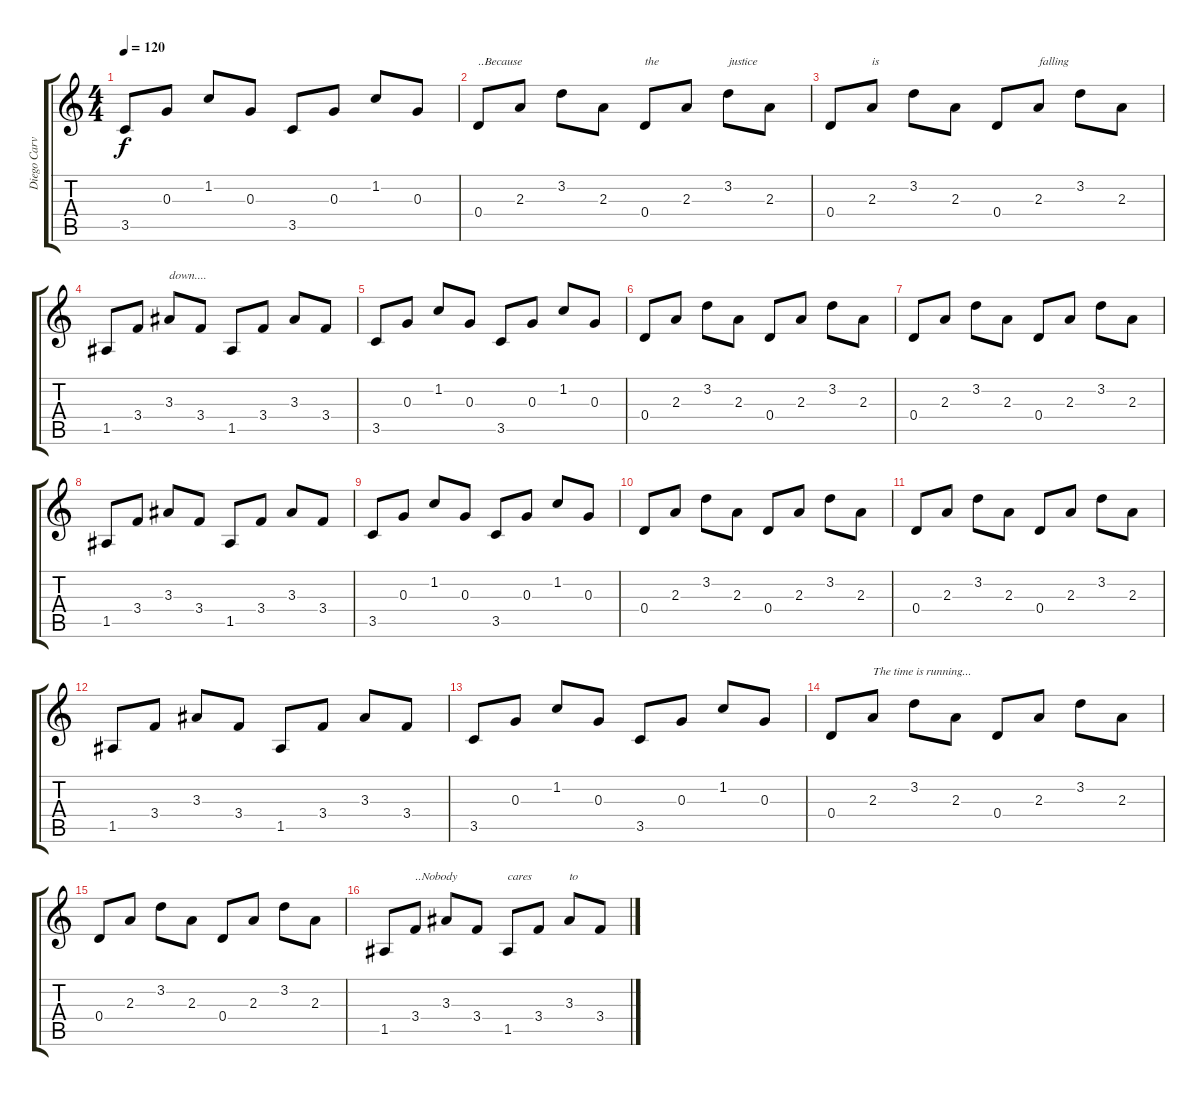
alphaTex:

\track ("Diego Carvalho - Clean Guitar" "Diego Carv") {instrument electricguitarmuted}
\staff {score tabs}
\tuning (E4 B3 G3 D3 A2 E2) {hide}
\ts (4 4)
\tempo 120
\clef g2
\ks c
3.5.8{dy f} 0.3.8 1.2.8 0.3.8 3.5.8 0.3.8 1.2.8 0.3.8 |
0.4.8{txt "..Because"} 2.3.8 3.2.8 2.3.8 0.4.8{txt "the"} 2.3.8 3.2.8{txt "justice"} 2.3.8 |
0.4.8 2.3.8{txt "is"} 3.2.8 2.3.8 0.4.8 2.3.8{txt "falling"} 3.2.8 2.3.8 |
1.5.8 3.4.8 3.3.8{txt "down...."} 3.4.8 1.5.8 3.4.8 3.3.8 3.4.8 |
3.5.8 0.3.8 1.2.8 0.3.8 3.5.8 0.3.8 1.2.8 0.3.8 |
0.4.8 2.3.8 3.2.8 2.3.8 0.4.8 2.3.8 3.2.8 2.3.8 |
0.4.8 2.3.8 3.2.8 2.3.8 0.4.8 2.3.8 3.2.8 2.3.8 |
1.5.8 3.4.8 3.3.8 3.4.8 1.5.8 3.4.8 3.3.8 3.4.8 |
3.5.8 0.3.8 1.2.8 0.3.8 3.5.8 0.3.8 1.2.8 0.3.8 |
0.4.8 2.3.8 3.2.8 2.3.8 0.4.8 2.3.8 3.2.8 2.3.8 |
0.4.8 2.3.8 3.2.8 2.3.8 0.4.8 2.3.8 3.2.8 2.3.8 |
1.5.8 3.4.8 3.3.8 3.4.8 1.5.8 3.4.8 3.3.8 3.4.8 |
3.5.8 0.3.8 1.2.8 0.3.8 3.5.8 0.3.8 1.2.8 0.3.8 |
0.4.8 2.3.8{txt "The time is running..."} 3.2.8 2.3.8 0.4.8 2.3.8 3.2.8 2.3.8 |
0.4.8 2.3.8 3.2.8 2.3.8 0.4.8 2.3.8 3.2.8 2.3.8 |
1.5.8 3.4.8{txt "..Nobody"} 3.3.8 3.4.8 1.5.8{txt "cares"} 3.4.8 3.3.8{txt "to"} 3.4.8
